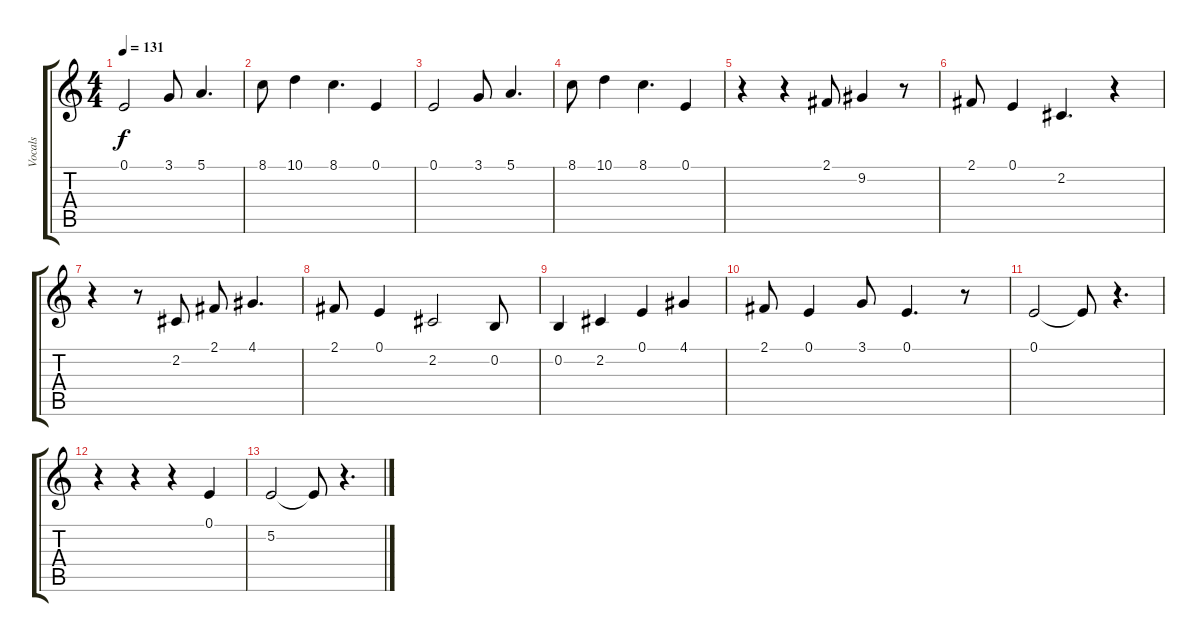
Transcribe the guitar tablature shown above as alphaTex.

\track ("Vocals" "Vocals") {instrument trumpet}
\staff {score tabs}
\tuning (E4 B3 G3 D3 A2 E2) {hide}
\ts (4 4)
\tempo 131
\clef g2
\ks c
0.1.2{dy f} 3.1.8 5.1.4{d} |
8.1.8 10.1.4 8.1.4{d} 0.1.4 |
0.1.2 3.1.8 5.1.4{d} |
8.1.8 10.1.4 8.1.4{d} 0.1.4 |
r.4 r.4 2.1.8 9.2.4 r.8 |
2.1.8 0.1.4 2.2.4{d} r.4 |
r.4 r.8 2.2.8 2.1.8 4.1.4{d} |
2.1.8 0.1.4 2.2.2 0.2.8 |
0.2.4 2.2.4 0.1.4 4.1.4 |
2.1.8 0.1.4 3.1.8 0.1.4{d} r.8 |
0.1.2 0.1{t}.8 r.4{d} |
r.4 r.4 r.4 0.1.4 |
5.2.2 5.2{t}.8 r.4{d}
